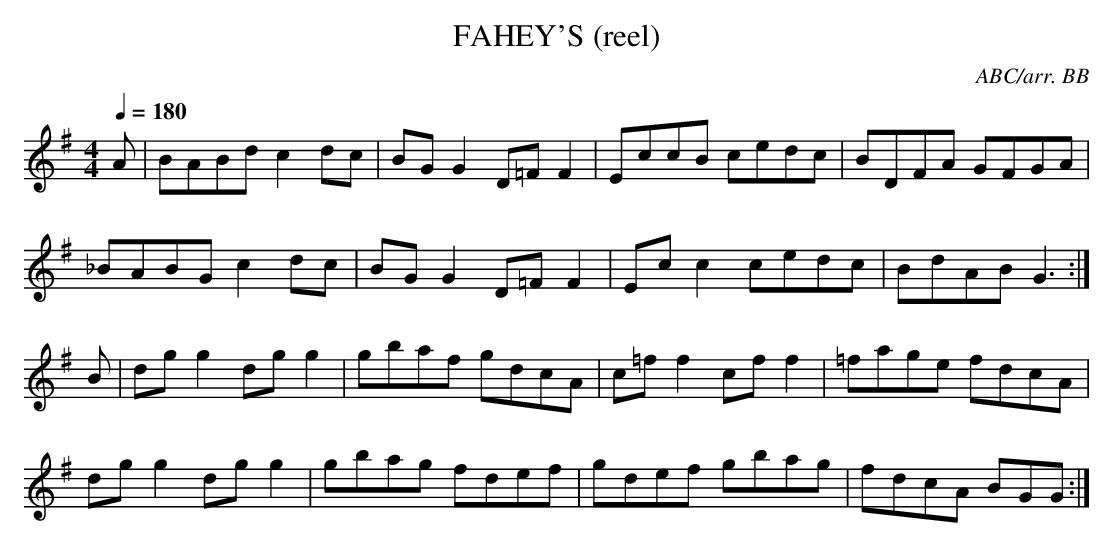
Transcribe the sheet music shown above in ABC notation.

X:1
T:FAHEY'S (reel)
C:ABC/arr. BB
Q:1/4=180
M:4/4
L:1/8
K:G
A|BABd c2dc|BGG2 D=FF2|EccB cedc|BDFA GFGA|
_BABG c2dc|BGG2 D=FF2|Ecc2 cedc|BdAB G3 :|
B|dgg2 dgg2|gbaf gdcA|c=ff2 cff2|=fage fdcA|
dgg2 dgg2|gbag fdef|gdef gbag|fdcA BGG :|
